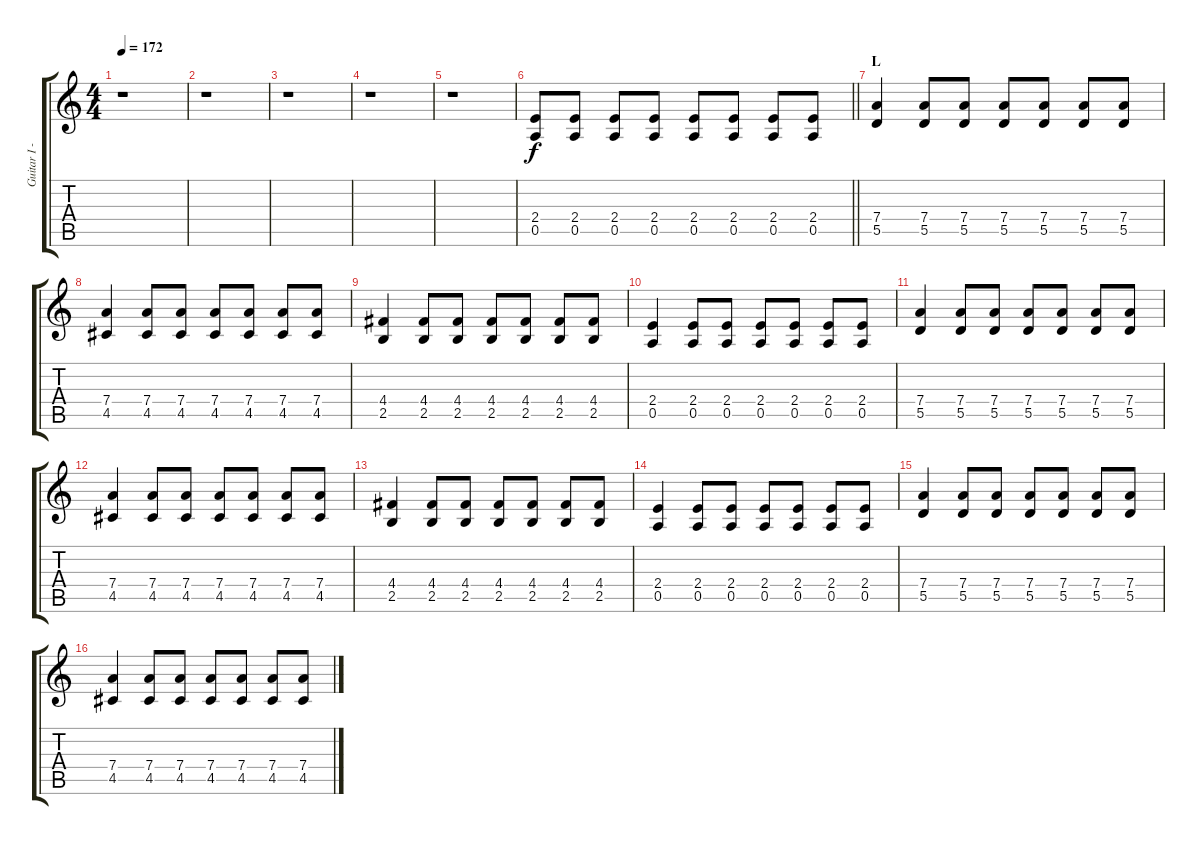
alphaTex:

\track ("Guitar I - Gotoh" "Guitar I -") {instrument distortionguitar}
\staff {score tabs}
\tuning (E4 B3 G3 D3 A2 E2) {hide}
\ts (4 4)
\tempo 172
\clef g2
\ks c
r.1{dy f} |
r.1 |
r.1 |
r.1 |
r.1 |
\barLineRight lightlight
(2.4 0.5).8 (2.4 0.5).8 (2.4 0.5).8 (2.4 0.5).8 (2.4 0.5).8 (2.4 0.5).8 (2.4 0.5).8 (2.4 0.5).8 |
\section ("" "L")
(7.4 5.5).4 (7.4 5.5).8 (7.4 5.5).8 (7.4 5.5).8 (7.4 5.5).8 (7.4 5.5).8 (7.4 5.5).8 |
(7.4 4.5).4 (7.4 4.5).8 (7.4 4.5).8 (7.4 4.5).8 (7.4 4.5).8 (7.4 4.5).8 (7.4 4.5).8 |
(4.4 2.5).4 (4.4 2.5).8 (4.4 2.5).8 (4.4 2.5).8 (4.4 2.5).8 (4.4 2.5).8 (4.4 2.5).8 |
(2.4 0.5).4 (2.4 0.5).8 (2.4 0.5).8 (2.4 0.5).8 (2.4 0.5).8 (2.4 0.5).8 (2.4 0.5).8 |
(7.4 5.5).4 (7.4 5.5).8 (7.4 5.5).8 (7.4 5.5).8 (7.4 5.5).8 (7.4 5.5).8 (7.4 5.5).8 |
(7.4 4.5).4 (7.4 4.5).8 (7.4 4.5).8 (7.4 4.5).8 (7.4 4.5).8 (7.4 4.5).8 (7.4 4.5).8 |
(4.4 2.5).4 (4.4 2.5).8 (4.4 2.5).8 (4.4 2.5).8 (4.4 2.5).8 (4.4 2.5).8 (4.4 2.5).8 |
(2.4 0.5).4 (2.4 0.5).8 (2.4 0.5).8 (2.4 0.5).8 (2.4 0.5).8 (2.4 0.5).8 (2.4 0.5).8 |
(7.4 5.5).4 (7.4 5.5).8 (7.4 5.5).8 (7.4 5.5).8 (7.4 5.5).8 (7.4 5.5).8 (7.4 5.5).8 |
(7.4 4.5).4 (7.4 4.5).8 (7.4 4.5).8 (7.4 4.5).8 (7.4 4.5).8 (7.4 4.5).8 (7.4 4.5).8
